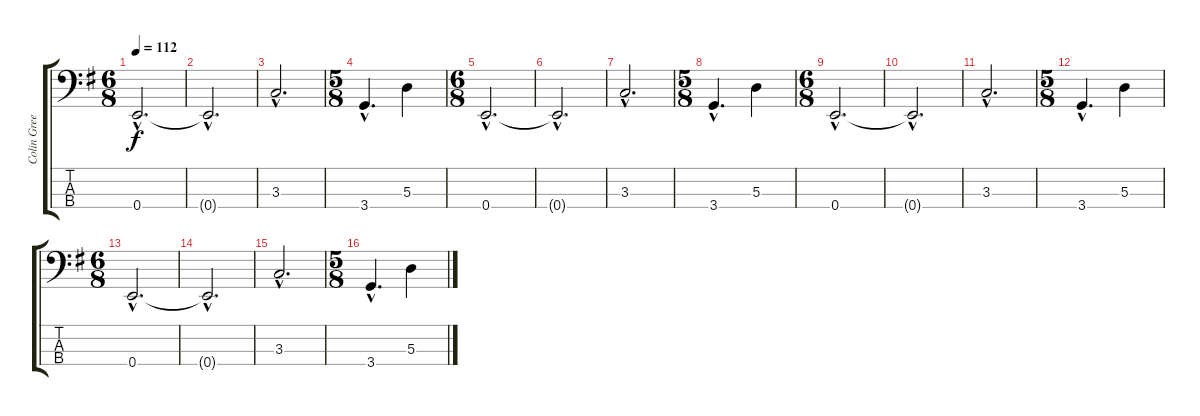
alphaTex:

\track ("Colin Greenwood" "Colin Gree") {instrument electricbassfinger}
\staff {score tabs}
\tuning (G2 D2 A1 E1) {hide}
\ts (6 8)
\tempo 112
\clef f4
\ks g
0.4{hac}.2{d dy f} |
0.4{hac t}.2{d} |
3.3{hac}.2{d} |
\ts (5 8)
3.4{hac}.4{d} 5.3.4 |
\ts (6 8)
0.4{hac}.2{d} |
0.4{hac t}.2{d} |
3.3{hac}.2{d} |
\ts (5 8)
3.4{hac}.4{d} 5.3.4 |
\ts (6 8)
0.4{hac}.2{d} |
0.4{hac t}.2{d} |
3.3{hac}.2{d} |
\ts (5 8)
3.4{hac}.4{d} 5.3.4 |
\ts (6 8)
0.4{hac}.2{d} |
0.4{hac t}.2{d} |
3.3{hac}.2{d} |
\ts (5 8)
3.4{hac}.4{d} 5.3.4
